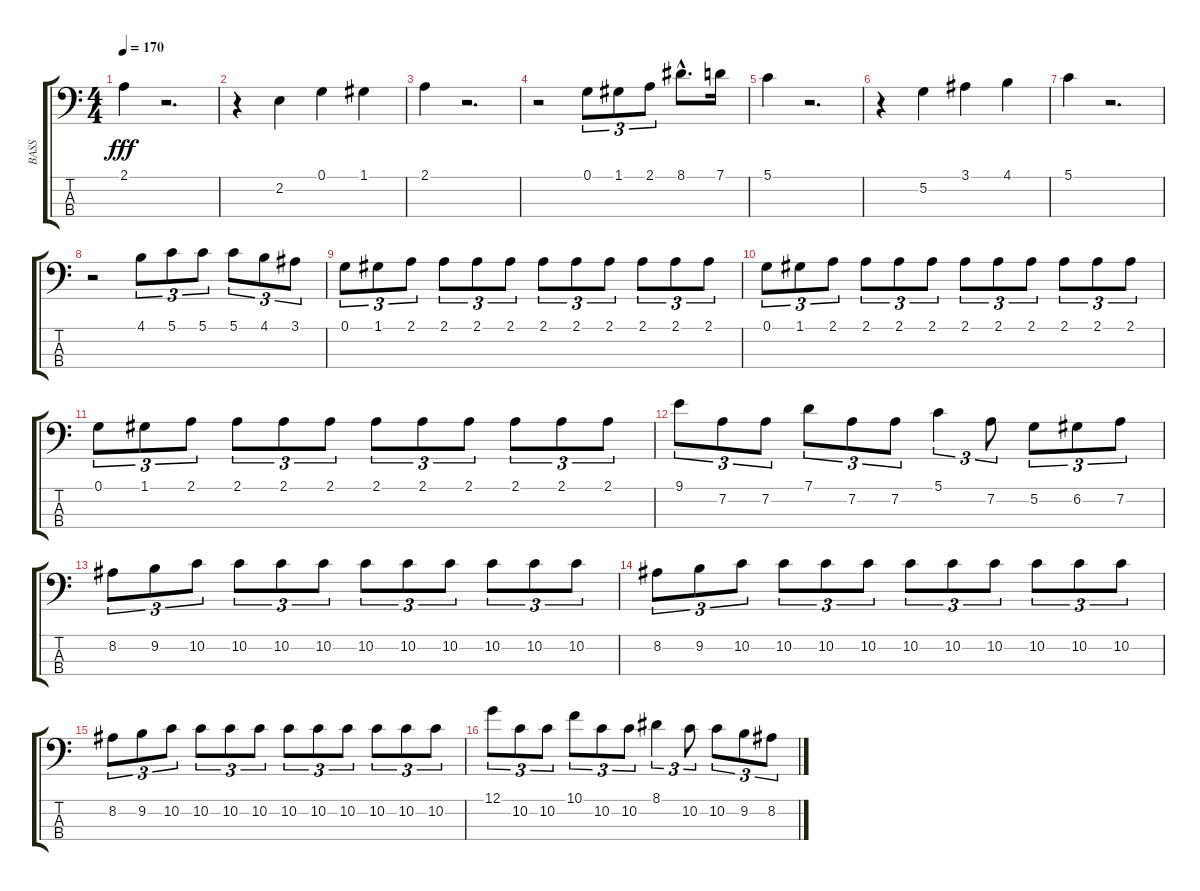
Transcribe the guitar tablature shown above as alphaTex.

\track ("BASS " "BASS ") {instrument electricbassfinger}
\staff {score tabs}
\tuning (G2 D2 A1 E1) {hide}
\ts (4 4)
\tempo 170
\clef f4
\ks c
2.1.4{dy fff instrument electricbassfinger} r.2{d} |
r.4 2.2.4 0.1.4 1.1.4 |
2.1.4 r.2{d} |
r.2 0.1.8{tu (3 2)} 1.1.8{tu (3 2)} 2.1.8{tu (3 2)} 8.1{hac}.8{d} 7.1.16 |
5.1.4 r.2{d} |
r.4 5.2.4 3.1.4 4.1.4 |
5.1.4 r.2{d} |
r.2 4.1.8{tu (3 2)} 5.1.8{tu (3 2)} 5.1.8{tu (3 2)} 5.1.8{tu (3 2)} 4.1.8{tu (3 2)} 3.1.8{tu (3 2)} |
0.1.8{tu (3 2)} 1.1.8{tu (3 2)} 2.1.8{tu (3 2)} 2.1.8{tu (3 2)} 2.1.8{tu (3 2)} 2.1.8{tu (3 2)} 2.1.8{tu (3 2)} 2.1.8{tu (3 2)} 2.1.8{tu (3 2)} 2.1.8{tu (3 2)} 2.1.8{tu (3 2)} 2.1.8{tu (3 2)} |
0.1.8{tu (3 2)} 1.1.8{tu (3 2)} 2.1.8{tu (3 2)} 2.1.8{tu (3 2)} 2.1.8{tu (3 2)} 2.1.8{tu (3 2)} 2.1.8{tu (3 2)} 2.1.8{tu (3 2)} 2.1.8{tu (3 2)} 2.1.8{tu (3 2)} 2.1.8{tu (3 2)} 2.1.8{tu (3 2)} |
0.1.8{tu (3 2)} 1.1.8{tu (3 2)} 2.1.8{tu (3 2)} 2.1.8{tu (3 2)} 2.1.8{tu (3 2)} 2.1.8{tu (3 2)} 2.1.8{tu (3 2)} 2.1.8{tu (3 2)} 2.1.8{tu (3 2)} 2.1.8{tu (3 2)} 2.1.8{tu (3 2)} 2.1.8{tu (3 2)} |
9.1.8{tu (3 2)} 7.2.8{tu (3 2)} 7.2.8{tu (3 2)} 7.1.8{tu (3 2)} 7.2.8{tu (3 2)} 7.2.8{tu (3 2)} 5.1.4{tu (3 2)} 7.2.8{tu (3 2)} 5.2.8{tu (3 2)} 6.2.8{tu (3 2)} 7.2.8{tu (3 2)} |
8.2.8{tu (3 2)} 9.2.8{tu (3 2)} 10.2.8{tu (3 2)} 10.2.8{tu (3 2)} 10.2.8{tu (3 2)} 10.2.8{tu (3 2)} 10.2.8{tu (3 2)} 10.2.8{tu (3 2)} 10.2.8{tu (3 2)} 10.2.8{tu (3 2)} 10.2.8{tu (3 2)} 10.2.8{tu (3 2)} |
8.2.8{tu (3 2)} 9.2.8{tu (3 2)} 10.2.8{tu (3 2)} 10.2.8{tu (3 2)} 10.2.8{tu (3 2)} 10.2.8{tu (3 2)} 10.2.8{tu (3 2)} 10.2.8{tu (3 2)} 10.2.8{tu (3 2)} 10.2.8{tu (3 2)} 10.2.8{tu (3 2)} 10.2.8{tu (3 2)} |
8.2.8{tu (3 2)} 9.2.8{tu (3 2)} 10.2.8{tu (3 2)} 10.2.8{tu (3 2)} 10.2.8{tu (3 2)} 10.2.8{tu (3 2)} 10.2.8{tu (3 2)} 10.2.8{tu (3 2)} 10.2.8{tu (3 2)} 10.2.8{tu (3 2)} 10.2.8{tu (3 2)} 10.2.8{tu (3 2)} |
12.1.8{tu (3 2)} 10.2.8{tu (3 2)} 10.2.8{tu (3 2)} 10.1.8{tu (3 2)} 10.2.8{tu (3 2)} 10.2.8{tu (3 2)} 8.1.4{tu (3 2)} 10.2.8{tu (3 2)} 10.2.8{tu (3 2)} 9.2.8{tu (3 2)} 8.2.8{tu (3 2)}
